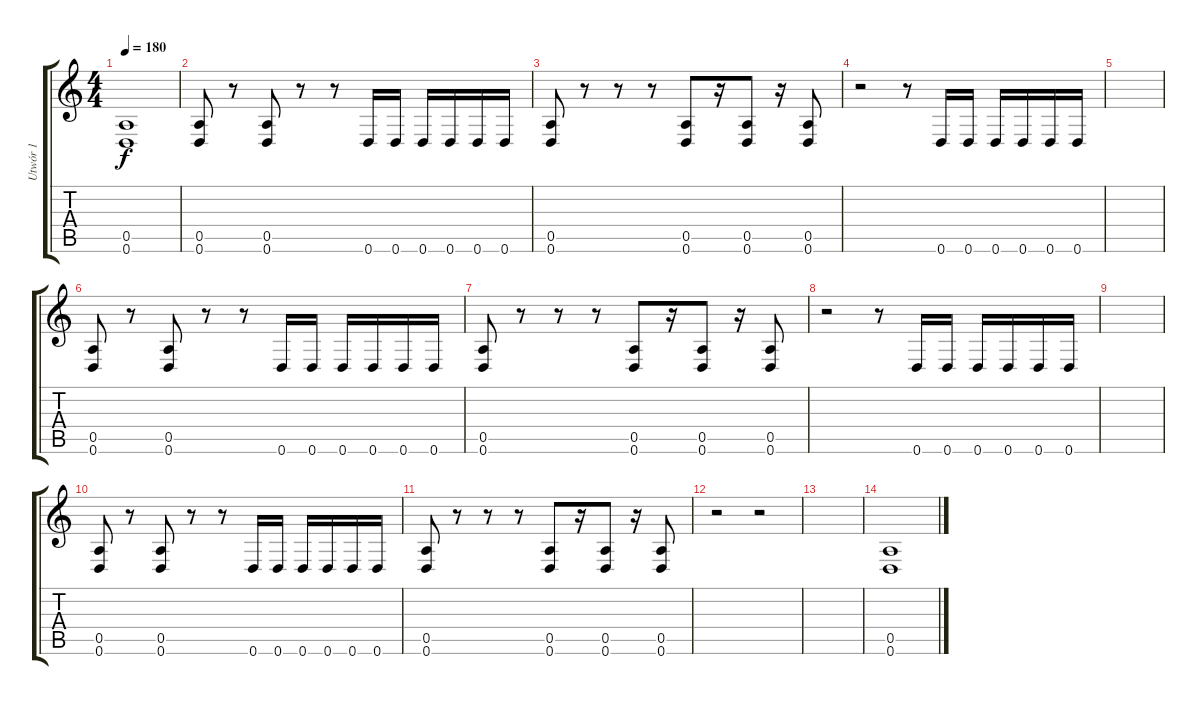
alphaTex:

\track ("Utwór 1" "Utwór 1") {instrument distortionguitar}
\staff {score tabs}
\tuning (E4 B3 G3 D3 A2 D2) {hide}
\ts (4 4)
\tempo 180
\clef g2
\ks c
(0.5{t} 0.6{t}).1{dy f} |
(0.5 0.6).8 r.8 (0.5 0.6).8 r.8 r.8 0.6.16 0.6.16 0.6.16 0.6.16 0.6.16 0.6.16 |
(0.5 0.6).8 r.8 r.8 r.8 (0.5 0.6).8 r.16 (0.5 0.6).8 r.16 (0.5 0.6).8 |
r.2 r.8 0.6.16 0.6.16 0.6.16 0.6.16 0.6.16 0.6.16 |
|
(0.5 0.6).8 r.8 (0.5 0.6).8 r.8 r.8 0.6.16 0.6.16 0.6.16 0.6.16 0.6.16 0.6.16 |
(0.5 0.6).8 r.8 r.8 r.8 (0.5 0.6).8 r.16 (0.5 0.6).8 r.16 (0.5 0.6).8 |
r.2 r.8 0.6.16 0.6.16 0.6.16 0.6.16 0.6.16 0.6.16 |
|
(0.5 0.6).8 r.8 (0.5 0.6).8 r.8 r.8 0.6.16 0.6.16 0.6.16 0.6.16 0.6.16 0.6.16 |
(0.5 0.6).8 r.8 r.8 r.8 (0.5 0.6).8 r.16 (0.5 0.6).8 r.16 (0.5 0.6).8 |
r.2 r.2 |
|
(0.5 0.6).1
